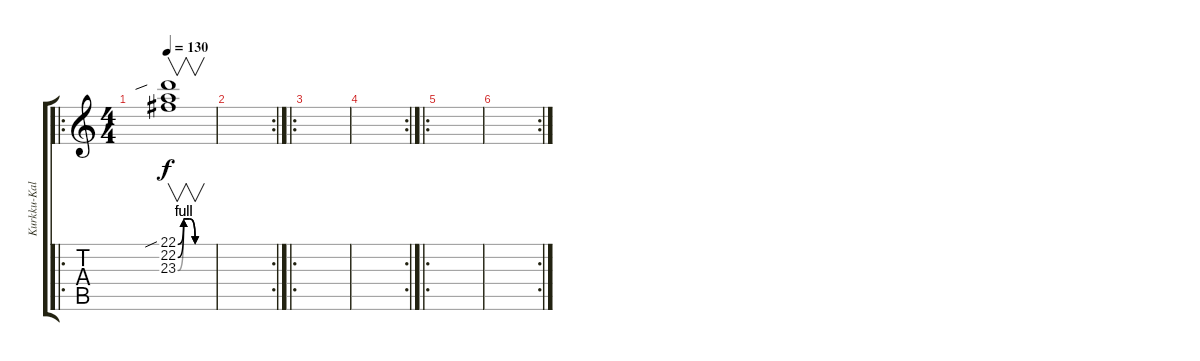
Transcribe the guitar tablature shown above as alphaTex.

\track ("Kurkku-Kalevi" "Kurkku-Kal") {instrument tenorsax}
\staff {score tabs}
\tuning (E4 B3 G3 D3 A2 E2) {hide}
\ro
\ts (4 4)
\tempo 130
\clef g2
\ks c
(22.1{be (custom 0 0 10 4 20 4 30 0 60 0) sib} 22.2{be (custom 0 0 10 4 20 4 30 0 60 0)} 23.3{be (custom 0 0 10 4 20 4 30 0 60 0)}).1{v dy f} |
\rc 2
|
\ro
|
\rc 2
|
\ro
|
\rc 2
